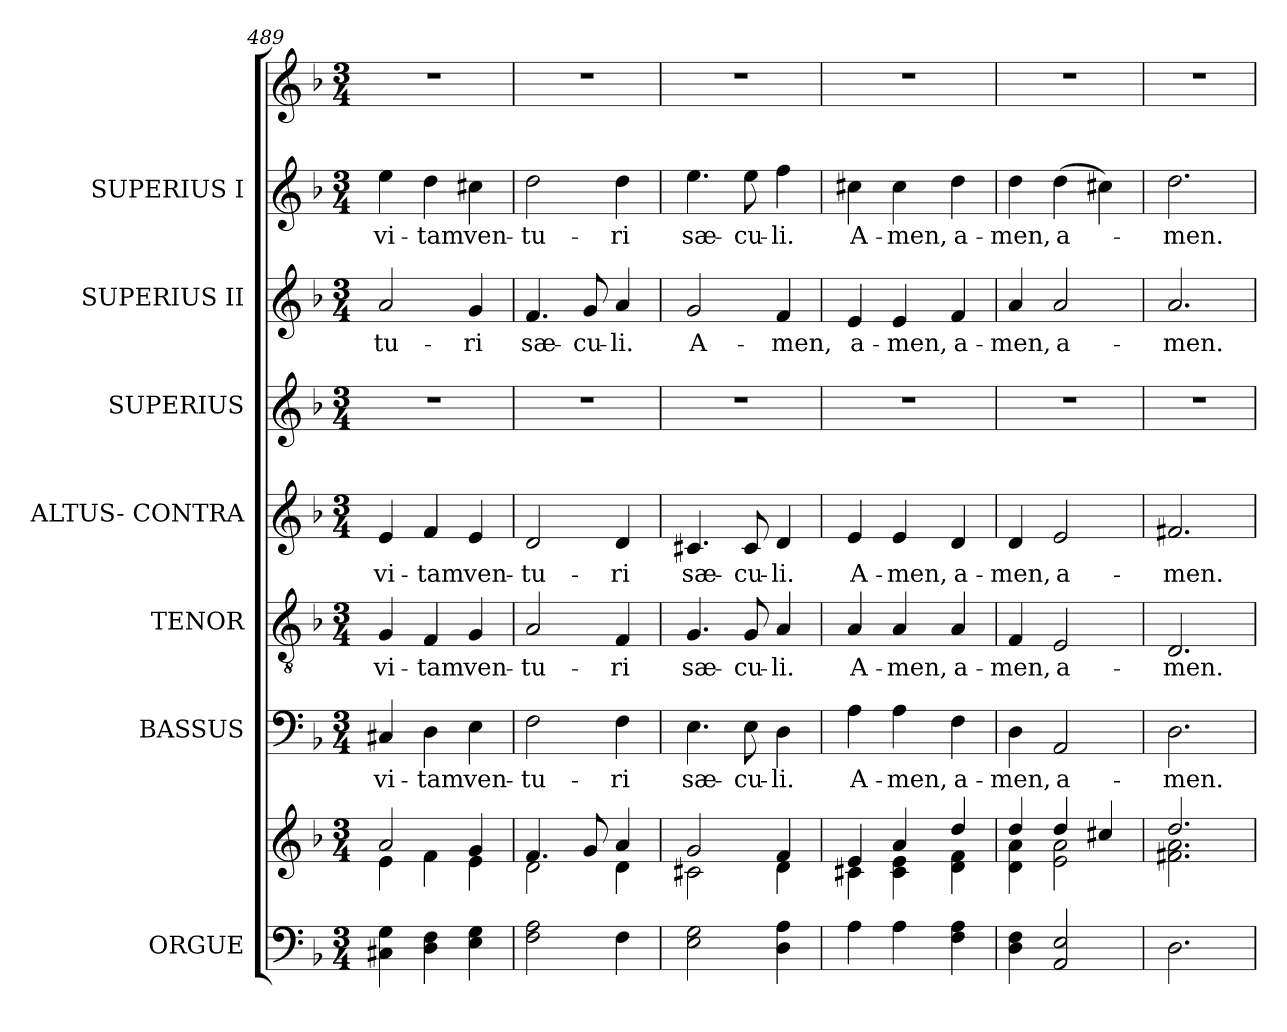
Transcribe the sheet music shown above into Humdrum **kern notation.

**kern	**kern	**kern	**text	**kern	**text	**kern	**text	**kern	**kern	**text	**kern	**text	**kern
*part8	*part8	*part7	*part7	*part6	*part6	*part5	*part5	*part4	*part3	*part3	*part2	*part2	*part1
*staff9	*staff8	*staff7	*staff7	*staff6	*staff6	*staff5	*staff5	*staff4	*staff3	*staff3	*staff2	*staff2	*staff1
*I"ORGUE	*	*I"BASSUS	*	*I"TENOR	*	*I"ALTUS- CONTRA	*	*I"SUPERIUS	*I"SUPERIUS II	*	*I"SUPERIUS I	*	*
*	*	*	*	*	*	*	*	*	*I'S II	*	*I'S I	*	*
*clefF4	*clefG2	*clefF4	*	*clefGv2	*	*clefG2	*	*clefG2	*clefG2	*	*clefG2	*	*clefG2
*k[b-]	*k[b-]	*k[b-]	*	*k[b-]	*	*k[b-]	*	*k[b-]	*k[b-]	*	*k[b-]	*	*k[b-]
*d:	*d:	*d:	*	*d:	*	*d:	*	*d:	*d:	*	*d:	*	*d:
*M3/4	*M3/4	*M3/4	*	*M3/4	*	*M3/4	*	*M3/4	*M3/4	*	*M3/4	*	*M3/4
=489	=489	=489	=489	=489	=489	=489	=489	=489	=489	=489	=489	=489	=489
*	*^	*	*	*	*	*	*	*	*	*	*	*	*
!	!	!	!	!LO:LY:b	!	!LO:LY:b	!	!LO:LY:b	!	!	!LO:LY:b	!	!LO:LY:b	!
4C#X\ 4G\	2a/	4e\	4C#X/	vi-	4G/	vi-	4e/	vi-	2.r	2a/	-tu-	4ee\	vi-	2.r
!	!	!	!	!LO:LY:b	!	!LO:LY:b	!	!LO:LY:b	!	!	!	!	!LO:LY:b	!
4D\ 4F\	.	4f\	4D\	-tam	4F/	-tam	4f/	-tam	.	.	.	4dd\	-tam	.
!	!	!	!	!LO:LY:b	!	!LO:LY:b	!	!LO:LY:b	!	!	!LO:LY:b	!	!LO:LY:b	!
4E\ 4G\	4g/	4e\	4E\	ven-	4G/	ven-	4e/	ven-	.	4g/	-ri	4cc#X\	ven-	.
!!LO:PB:g=z
=490	=490	=490	=490	=490	=490	=490	=490	=490	=490	=490	=490	=490	=490	=490
!	!	!	!	!LO:LY:b	!	!LO:LY:b	!	!LO:LY:b	!	!	!LO:LY:b	!	!LO:LY:b	!
2F\ 2A\	4.f/	2d\	2F\	-tu-	2A/	-tu-	2d/	-tu-	2.r	4.f/	sæ-	2dd\	-tu-	2.r
!	!	!	!	!	!	!	!	!	!	!	!LO:LY:b	!	!	!
.	8g/	.	.	.	.	.	.	.	.	8g/	-cu-	.	.	.
!	!	!	!	!LO:LY:b	!	!LO:LY:b	!	!LO:LY:b	!	!	!LO:LY:b	!	!LO:LY:b	!
4F\	4a/	4d\	4F\	-ri	4F/	-ri	4d/	-ri	.	4a/	-li.	4dd\	-ri	.
=491	=491	=491	=491	=491	=491	=491	=491	=491	=491	=491	=491	=491	=491	=491
!	!	!	!	!LO:LY:b	!	!LO:LY:b	!	!LO:LY:b	!	!	!LO:LY:b	!	!LO:LY:b	!
2E\ 2G\	2g/	2c#X\	4.E\	sæ-	4.G/	sæ-	4.c#X/	sæ-	2.r	2g/	A-	4.ee\	sæ-	2.r
!	!	!	!	!LO:LY:b	!	!LO:LY:b	!	!LO:LY:b	!	!	!	!	!LO:LY:b	!
.	.	.	8E\	-cu-	8G/	-cu-	8c#/	-cu-	.	.	.	8ee\	-cu-	.
!	!	!	!	!LO:LY:b	!	!LO:LY:b	!	!LO:LY:b	!	!	!LO:LY:b	!	!LO:LY:b	!
4D\ 4A\	4f/	4d\	4D\	-li.	4A/	-li.	4d/	-li.	.	4f/	-men,	4ff\	-li.	.
=492	=492	=492	=492	=492	=492	=492	=492	=492	=492	=492	=492	=492	=492	=492
!	!	!	!	!LO:LY:b	!	!LO:LY:b	!	!LO:LY:b	!	!	!LO:LY:b	!	!LO:LY:b	!
4A\	4e/	4c#X\	4A\	A-	4A/	A-	4e/	A-	2.r	4e/	a-	4cc#X\	A-	2.r
!	!	!	!	!LO:LY:b	!	!LO:LY:b	!	!LO:LY:b	!	!	!LO:LY:b	!	!LO:LY:b	!
4A\	4a/	4c#\ 4e\	4A\	-men,	4A/	-men,	4e/	-men,	.	4e/	-men,	4cc#\	-men,	.
!	!	!	!	!LO:LY:b	!	!LO:LY:b	!	!LO:LY:b	!	!	!LO:LY:b	!	!LO:LY:b	!
4F\ 4A\	4dd/	4d\ 4f\	4F\	a-	4A/	a-	4d/	a-	.	4f/	a-	4dd\	a-	.
=493	=493	=493	=493	=493	=493	=493	=493	=493	=493	=493	=493	=493	=493	=493
!	!	!	!	!LO:LY:b	!	!LO:LY:b	!	!LO:LY:b	!	!	!LO:LY:b	!	!LO:LY:b	!
4D\ 4F\	4dd/	4d\ 4a\	4D\	-men,	4F/	-men,	4d/	-men,	2.r	4a/	-men,	4dd\	-men,	2.r
!	!	!	!	!LO:LY:b	!	!LO:LY:b	!	!LO:LY:b	!	!	!LO:LY:b	!	!LO:LY:b	!
2AA/ 2E/	4dd/	2e\ 2a\	2AA/	a-	2E/	a-	2e/	a-	.	2a/	a-	(>4dd\	a-	.
.	4cc#X/	.	.	.	.	.	.	.	.	.	.	4cc#X\)	.	.
!!LO:LB:g=z
=494	=494	=494	=494	=494	=494	=494	=494	=494	=494	=494	=494	=494	=494	=494
!	!	!	!	!LO:LY:b	!	!LO:LY:b	!	!LO:LY:b	!	!	!LO:LY:b	!	!LO:LY:b	!
2.D\	2.dd/	2.f#X\ 2.a\	2.D\	-men.	2.D/	-men.	2.f#X/	-men.	2.r	2.a/	-men.	2.dd\	-men.	2.r
*	*v	*v	*	*	*	*	*	*	*	*	*	*	*	*
=	=	=	=	=	=	=	=	=	=	=	=	=	=
*-	*-	*-	*-	*-	*-	*-	*-	*-	*-	*-	*-	*-	*-
